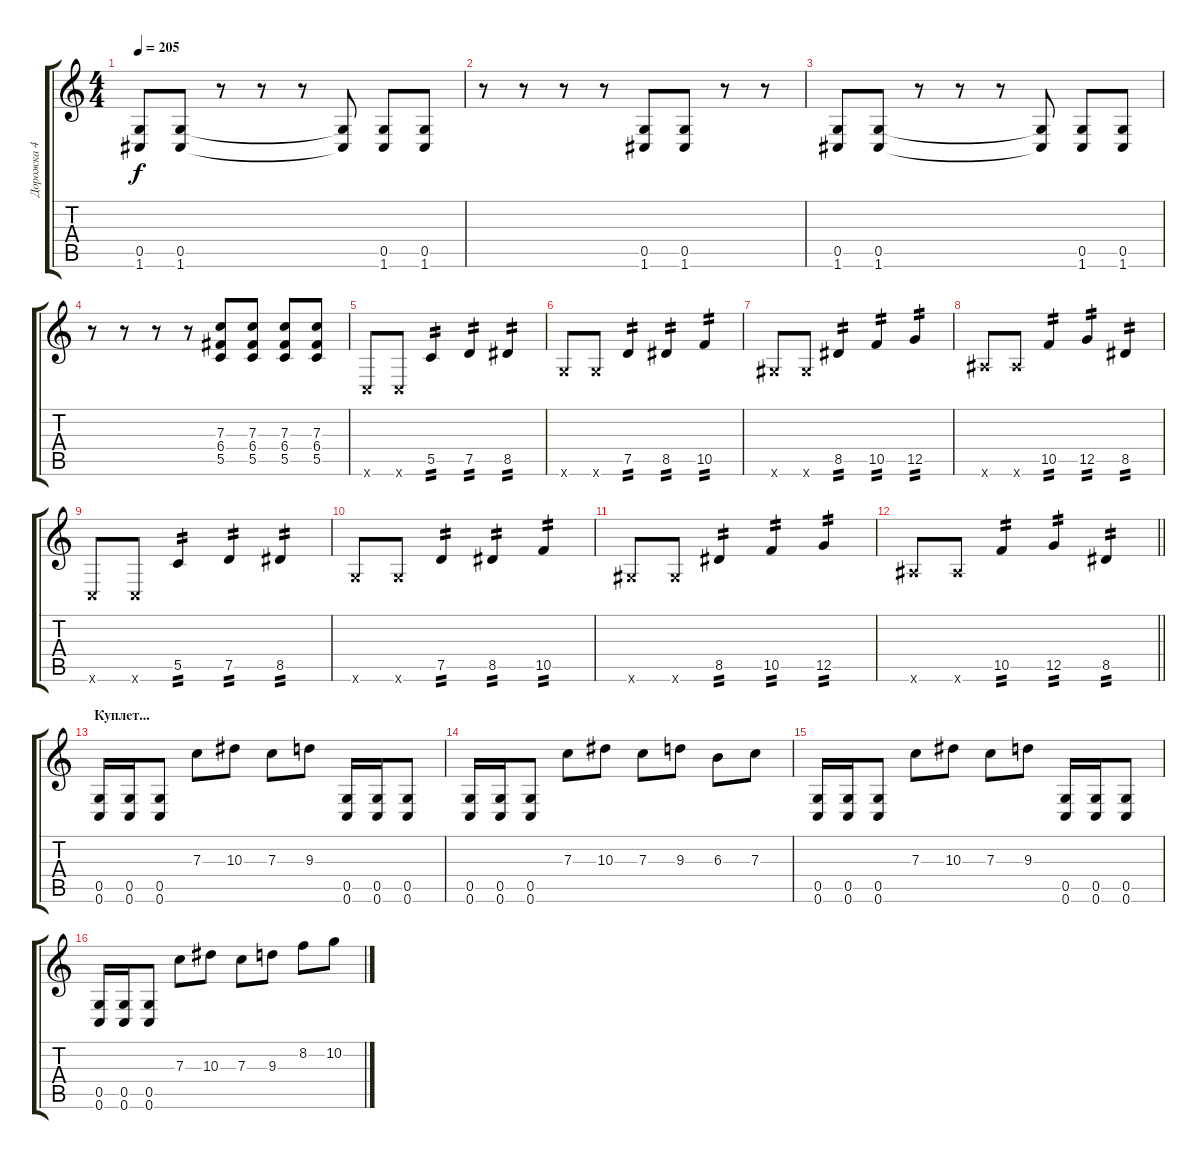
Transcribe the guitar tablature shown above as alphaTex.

\track ("Дорожка 4" "Дорожка 4") {instrument distortionguitar}
\staff {score tabs}
\tuning (D4 A3 F3 C3 G2 C2) {hide}
\ts (4 4)
\tempo 205
\clef g2
\ks c
(0.5 1.6).8{dy f} (0.5 1.6).8 r.8 r.8 r.8 (0.5{t} 1.6{t}).8 (0.5 1.6).8 (0.5 1.6).8 |
r.8 r.8 r.8 r.8 (0.5 1.6).8 (0.5 1.6).8 r.8 r.8 |
(0.5 1.6).8 (0.5 1.6).8 r.8 r.8 r.8 (0.5{t} 1.6{t}).8 (0.5 1.6).8 (0.5 1.6).8 |
r.8 r.8 r.8 r.8 (7.3 6.4 5.5).8 (7.3 6.4 5.5).8 (7.3 6.4 5.5).8 (7.3 6.4 5.5).8 |
0.6{x}.8 0.6{x}.8 5.5.4{tp 2} 7.5.4{tp 2} 8.5.4{tp 2} |
7.6{x}.8 7.6{x}.8 7.5.4{tp 2} 8.5.4{tp 2} 10.5.4{tp 2} |
8.6{x}.8 8.6{x}.8 8.5.4{tp 2} 10.5.4{tp 2} 12.5.4{tp 2} |
10.6{x}.8 10.6{x}.8 10.5.4{tp 2} 12.5.4{tp 2} 8.5.4{tp 2} |
0.6{x}.8 0.6{x}.8 5.5.4{tp 2} 7.5.4{tp 2} 8.5.4{tp 2} |
7.6{x}.8 7.6{x}.8 7.5.4{tp 2} 8.5.4{tp 2} 10.5.4{tp 2} |
8.6{x}.8 8.6{x}.8 8.5.4{tp 2} 10.5.4{tp 2} 12.5.4{tp 2} |
\barLineRight lightlight
10.6{x}.8 10.6{x}.8 10.5.4{tp 2} 12.5.4{tp 2} 8.5.4{tp 2} |
\section ("" "Куплет...")
(0.5 0.6).16 (0.5 0.6).16 (0.5 0.6).8 7.3.8 10.3.8 7.3.8 9.3.8 (0.5 0.6).16 (0.5 0.6).16 (0.5 0.6).8 |
(0.5 0.6).16 (0.5 0.6).16 (0.5 0.6).8 7.3.8 10.3.8 7.3.8 9.3.8 6.3.8 7.3.8 |
(0.5 0.6).16 (0.5 0.6).16 (0.5 0.6).8 7.3.8 10.3.8 7.3.8 9.3.8 (0.5 0.6).16 (0.5 0.6).16 (0.5 0.6).8 |
(0.5 0.6).16 (0.5 0.6).16 (0.5 0.6).8 7.3.8 10.3.8 7.3.8 9.3.8 8.2.8 10.2.8
